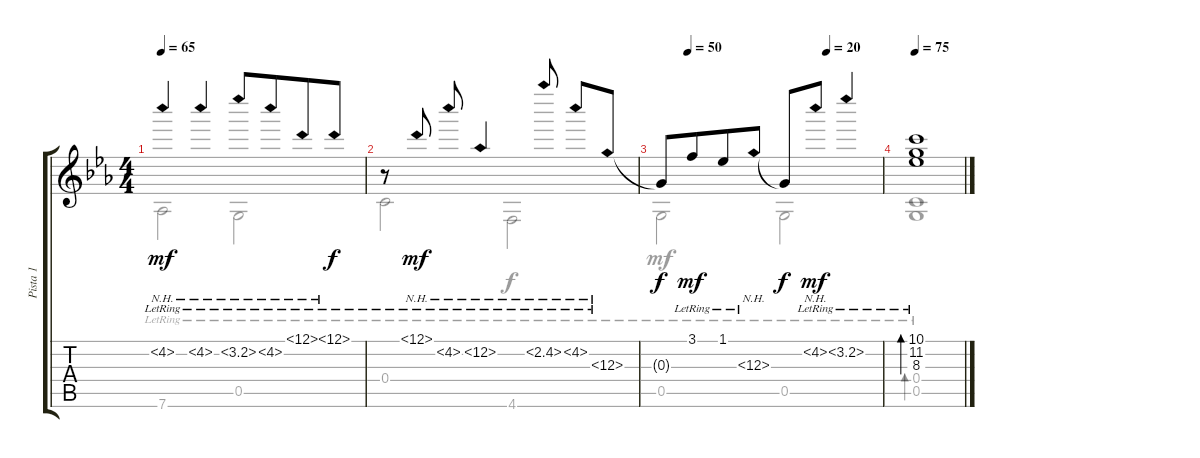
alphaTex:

\track ("Pista 1" "Pista 1") {instrument acousticguitarsteel}
\staff {score tabs}
\tuning (D4 Ab3 G3 C3 G2 Db2) {hide}
\voice
\ts (4 4)
\tempo 65
\clef g2
\ks cminor
4.2{nh lr}.4{dy mf} 4.2{nh lr}.4 3.2{nh lr}.8 4.2{nh lr}.8{beam merge} 0.1{nh lr}.8 1.1{nh lr}.8{dy f} |
r.8{beam merge} 0.1{nh lr}.8{dy mf} 4.2{nh lr}.8 0.2{nh lr}.4 2.2{nh lr}.8 4.2{nh lr}.8 0.3{nh lr}.8 |
\tempo (50 0.125)
\tempo (20 0.75)
0.3{t}.8{dy f} 3.1{lr}.8{dy mf beam merge} 1.1{lr}.8 0.3{nh lr}.8 0.3{t}.8{dy f} 4.2{nh lr}.8{dy mf} 3.2{nh lr}.4 |
\tempo 75
(10.1{lr} 11.2{lr} 8.3{lr}).1{bd 240}
\voice
\clef g2
\ottava regular
\simile none
\ks cminor
7.6{lr}.2{dy mf} 0.5{lr}.2 |
0.4{lr}.2 4.6{lr}.2{dy f} |
0.5{lr}.2{dy mf} 0.5{lr}.2 |
(0.4{lr} 0.5{lr}).1{bd 480}
